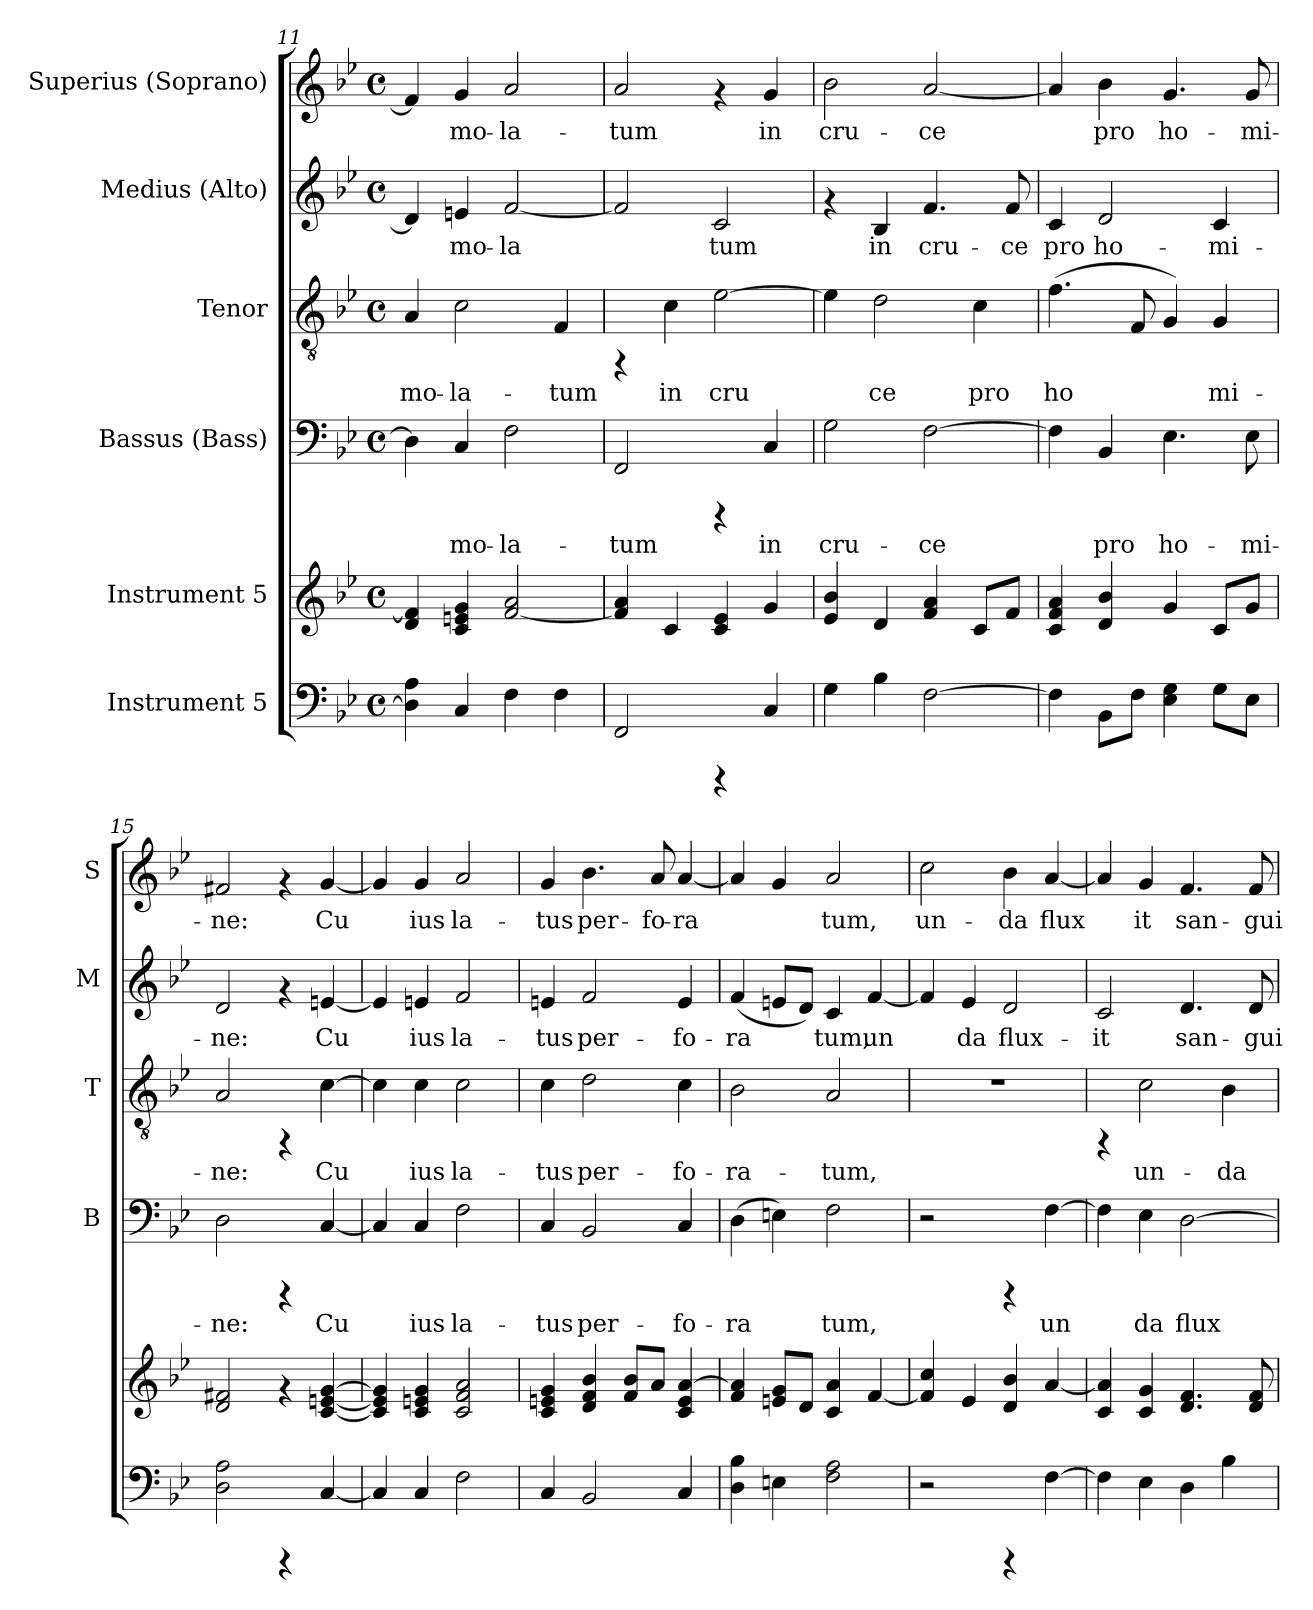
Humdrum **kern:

**kern	**kern	**kern	**text	**kern	**text	**kern	**text	**kern	**text
*part6	*part5	*part4	*part4	*part3	*part3	*part2	*part2	*part1	*part1
*staff6	*staff5	*staff4	*staff4	*staff3	*staff3	*staff2	*staff2	*staff1	*staff1
*I"Instrument 5	*I"Instrument 5	*I"Bassus (Bass)	*	*I"Tenor	*	*I"Medius (Alto)	*	*I"Superius (Soprano)	*
*	*	*I'B	*	*I'T	*	*I'M	*	*I'S	*
*clefF4	*clefG2	*clefF4	*	*clefGv2	*	*clefG2	*	*clefG2	*
*k[b-e-]	*k[b-e-]	*k[b-e-]	*	*k[b-e-]	*	*k[b-e-]	*	*k[b-e-]	*
*B-:	*B-:	*B-:	*	*B-:	*	*B-:	*	*B-:	*
*M4/4	*M4/4	*M4/4	*	*M4/4	*	*M4/4	*	*M4/4	*
*met(c)	*met(c)	*met(c)	*	*met(c)	*	*met(c)	*	*met(c)	*
=11	=11	=11	=11	=11	=11	=11	=11	=11	=11
!	!	!	!LO:LY:b:cj	!	!LO:LY:b:cj	!	!LO:LY:b:cj	!	!LO:LY:b:cj
4A\ 4D\]	4f/] 4d/	4D\]	--	4A/	-mo-	4d/]	--	4f/]	--
!	!	!	!LO:LY:b:cj	!	!LO:LY:b:cj	!	!LO:LY:b:cj	!	!LO:LY:b:cj
4C/	4g/ 4c/ 4en/	4C/	-mo-	2c\	-la-	4en/	-mo-	4g/	-mo-
!	!	!	!LO:LY:b:cj	!	!	!	!LO:LY:b:cj	!	!LO:LY:b:cj
4F\	2a/ [>2f/	2F\	-la-	.	.	[>2f/	-la-	2a/	-la-
!	!	!	!	!	!LO:LY:b:cj	!	!	!	!
4F\	.	.	.	4F/	-tum	.	.	.	.
!!LO:PB:g=z
=12	=12	=12	=12	=12	=12	=12	=12	=12	=12
!	!	!	!LO:LY:b:cj	!	!	!	!LO:LY:b:cj	!	!LO:LY:b:cj
2FF/	4f/] 4a/	2FF/	-tum	4rFF	.	2f/]	--	2a/	-tum
!	!	!	!	!	!LO:LY:b:cj	!	!	!	!
.	4c/	.	.	4c\	in	.	.	.	.
!	!	!	!	!	!LO:LY:b:cj	!	!LO:LY:b:cj	!	!
4rCCC	4c/ 4e-/	4rCCC	.	[>2e-\	cru-	2c/	-tum	4rf	.
!	!	!	!LO:LY:b:cj	!	!	!	!	!	!LO:LY:b:cj
4C/	4g/	4C/	in	.	.	.	.	4g/	in
=13	=13	=13	=13	=13	=13	=13	=13	=13	=13
!	!	!	!LO:LY:b:cj	!	!LO:LY:b:cj	!	!	!	!LO:LY:b:cj
4G\	4e-/ 4b-/	2G\	cru-	4e-\]	--	4rf	.	2b-\	cru-
!	!	!	!	!	!LO:LY:b:cj	!	!LO:LY:b:cj	!	!
4B-\	4d/	.	.	2d\	-ce	4B-/	in	.	.
!	!	!	!LO:LY:b:cj	!	!	!	!LO:LY:b:cj	!	!LO:LY:b:cj
[>2F\	4f/ 4a/	[>2F\	-ce	.	.	4.f/	cru-	[<2a/	-ce
!	!	!	!	!	!LO:LY:b:cj	!	!	!	!
.	8c/L	.	.	4c\	pro	.	.	.	.
!	!	!	!	!	!	!	!LO:LY:b:cj	!	!
.	8f/J	.	.	.	.	8f/	-ce	.	.
=14	=14	=14	=14	=14	=14	=14	=14	=14	=14
!	!	!	!LO:LY:b:cj	!	!LO:LY:b:cj	!	!LO:LY:b:cj	!	!LO:LY:b:cj
4F\]	4f/ 4c/ 4a/	4F\]	.	(>4.f\	ho-	4c/	pro	4a/]	.
!	!	!	!LO:LY:b:cj	!	!	!	!LO:LY:b:cj	!	!LO:LY:b:cj
8BB-\L	4d/ 4b-/	4BB-/	pro	.	.	2d/	ho-	4b-\	pro
!	!	!	!	!	!LO:LY:b:cj	!	!	!	!
8F\J	.	.	.	8F/	--	.	.	.	.
!	!	!	!LO:LY:b:cj	!	!LO:LY:b:cj	!	!	!	!LO:LY:b:cj
4E-\ 4G\	4g/	4.E-\	ho-	4G/)	--	.	.	4.g/	ho-
!	!	!	!	!	!LO:LY:b:cj	!	!LO:LY:b:cj	!	!
8G\L	8c/L	.	.	4G/	-mi-	4c/	-mi-	.	.
!	!	!	!LO:LY:b:cj	!	!	!	!	!	!LO:LY:b:cj
8E-\J	8g/J	8E-\	-mi-	.	.	.	.	8g/	-mi-
=15	=15	=15	=15	=15	=15	=15	=15	=15	=15
!	!	!	!LO:LY:b:cj	!	!LO:LY:b:cj	!	!LO:LY:b:cj	!	!LO:LY:b:cj
2A\ 2D\	2d/ 2f#X/	2D\	-ne:	2A/	-ne:	2d/	-ne:	2f#X/	-ne:
4rCCC	4rf	4rCCC	.	4rFF	.	4rf	.	4rf	.
!	!	!	!LO:LY:b:cj	!	!LO:LY:b:cj	!	!LO:LY:b:cj	!	!LO:LY:b:cj
[<4C/	[>4g/ [<4en/ [<4c/	[<4C/	Cu-	[>4c\	Cu-	[<4en/	Cu-	[<4g/	Cu-
=16	=16	=16	=16	=16	=16	=16	=16	=16	=16
!	!	!	!LO:LY:b:cj	!	!LO:LY:b:cj	!	!LO:LY:b:cj	!	!LO:LY:b:cj
4C/]	4e/] 4c/] 4g/]	4C/]	--	4c\]	--	4e/]	--	4g/]	--
!	!	!	!LO:LY:b:cj	!	!LO:LY:b:cj	!	!LO:LY:b:cj	!	!LO:LY:b:cj
4C/	4en/ 4c/ 4g/	4C/	-ius	4c\	-ius	4en/	-ius	4g/	-ius
!	!	!	!LO:LY:b:cj	!	!LO:LY:b:cj	!	!LO:LY:b:cj	!	!LO:LY:b:cj
2F\	2a/ 2c/ 2f/	2F\	la-	2c\	la-	2f/	la-	2a/	la-
!!LO:LB:g=z
=17	=17	=17	=17	=17	=17	=17	=17	=17	=17
!	!	!	!LO:LY:b:cj	!	!LO:LY:b:cj	!	!LO:LY:b:cj	!	!LO:LY:b:cj
4C/	4g/ 4c/ 4en/	4C/	-tus	4c\	-tus	4en/	-tus	4g/	-tus
!	!	!	!LO:LY:b:cj	!	!LO:LY:b:cj	!	!LO:LY:b:cj	!	!LO:LY:b:cj
2BB-/	4f/ 4d/ 4b-/	2BB-/	per-	2d\	per-	2f/	per-	4.b-\	per-
.	8b-/ 8f/L	.	.	.	.	.	.	.	.
!	!	!	!	!	!	!	!	!	!LO:LY:b:cj
.	8a/J	.	.	.	.	.	.	8a/	-fo-
!	!	!	!LO:LY:b:cj	!	!LO:LY:b:cj	!	!LO:LY:b:cj	!	!LO:LY:b:cj
4C/	[<4a/ 4e/ 4c/	4C/	-fo-	4c\	-fo-	4e/	-fo-	[<4a/	-ra-
=18	=18	=18	=18	=18	=18	=18	=18	=18	=18
!	!	!	!LO:LY:b:cj	!	!LO:LY:b:cj	!	!LO:LY:b:cj	!	!LO:LY:b:cj
4B-\ 4D\	4a/] 4f/	(>4D\	-ra-	2B-\	-ra-	(<4f/	-ra-	4a/]	--
!	!	!	!LO:LY:b:cj	!	!	!	!LO:LY:b:cj	!	!LO:LY:b:cj
4En\	8en/ 8g/L	4En\)	--	.	.	8en/L	--	4g/	--
!	!	!	!	!	!	!	!LO:LY:b:cj	!	!
.	8d/J	.	.	.	.	8d/J)	--	.	.
!	!	!	!LO:LY:b:cj	!	!LO:LY:b:cj	!	!LO:LY:b:cj	!	!LO:LY:b:cj
2A\ 2F\	4a/ 4c/	2F\	-tum,	2A/	-tum,	4c/	-tum,	2a/	-tum,
!	!	!	!	!	!	!	!LO:LY:b:cj	!	!
.	[<4f/	.	.	.	.	[<4f/	un-	.	.
=19	=19	=19	=19	=19	=19	=19	=19	=19	=19
!	!	!	!	!	!	!	!LO:LY:b:cj	!	!LO:LY:b:cj
2r	4f/] 4cc/	2r	.	1r	.	4f/]	--	2cc\	un-
!	!	!	!	!	!	!	!LO:LY:b:cj	!	!
.	4e-/	.	.	.	.	4e-/	-da	.	.
!	!	!	!	!	!	!	!LO:LY:b:cj	!	!LO:LY:b:cj
4rCCC	4d/ 4b-/	4rCCC	.	.	.	2d/	flux-	4b-\	-da
!	!	!	!LO:LY:b:cj	!	!	!	!	!	!LO:LY:b:cj
[>4F\	[<4a/	[>4F\	un-	.	.	.	.	[<4a/	flux-
=20	=20	=20	=20	=20	=20	=20	=20	=20	=20
!	!	!	!LO:LY:b:cj	!	!	!	!LO:LY:b:cj	!	!LO:LY:b:cj
4F\]	4c/ 4a/]	4F\]	--	4rFF	.	2c/	-it	4a/]	--
!	!	!	!LO:LY:b:cj	!	!LO:LY:b:cj	!	!	!	!LO:LY:b:cj
4E-\	4c/ 4g/	4E-\	-da	2c\	un-	.	.	4g/	-it
!	!	!	!LO:LY:b:cj	!	!	!	!LO:LY:b:cj	!	!LO:LY:b:cj
4D\	4.f/ 4.d/	[>2D\	flux-	.	.	4.d/	san-	4.f/	san-
!	!	!	!	!	!LO:LY:b:cj	!	!	!	!
4B-\	.	.	.	4B-\	-da	.	.	.	.
!	!	!	!	!	!	!	!LO:LY:b:cj	!	!LO:LY:b:cj
.	8f/ 8d/	.	.	.	.	8d/	-gui-	8f/	-gui-
=	=	=	=	=	=	=	=	=	=
*-	*-	*-	*-	*-	*-	*-	*-	*-	*-
